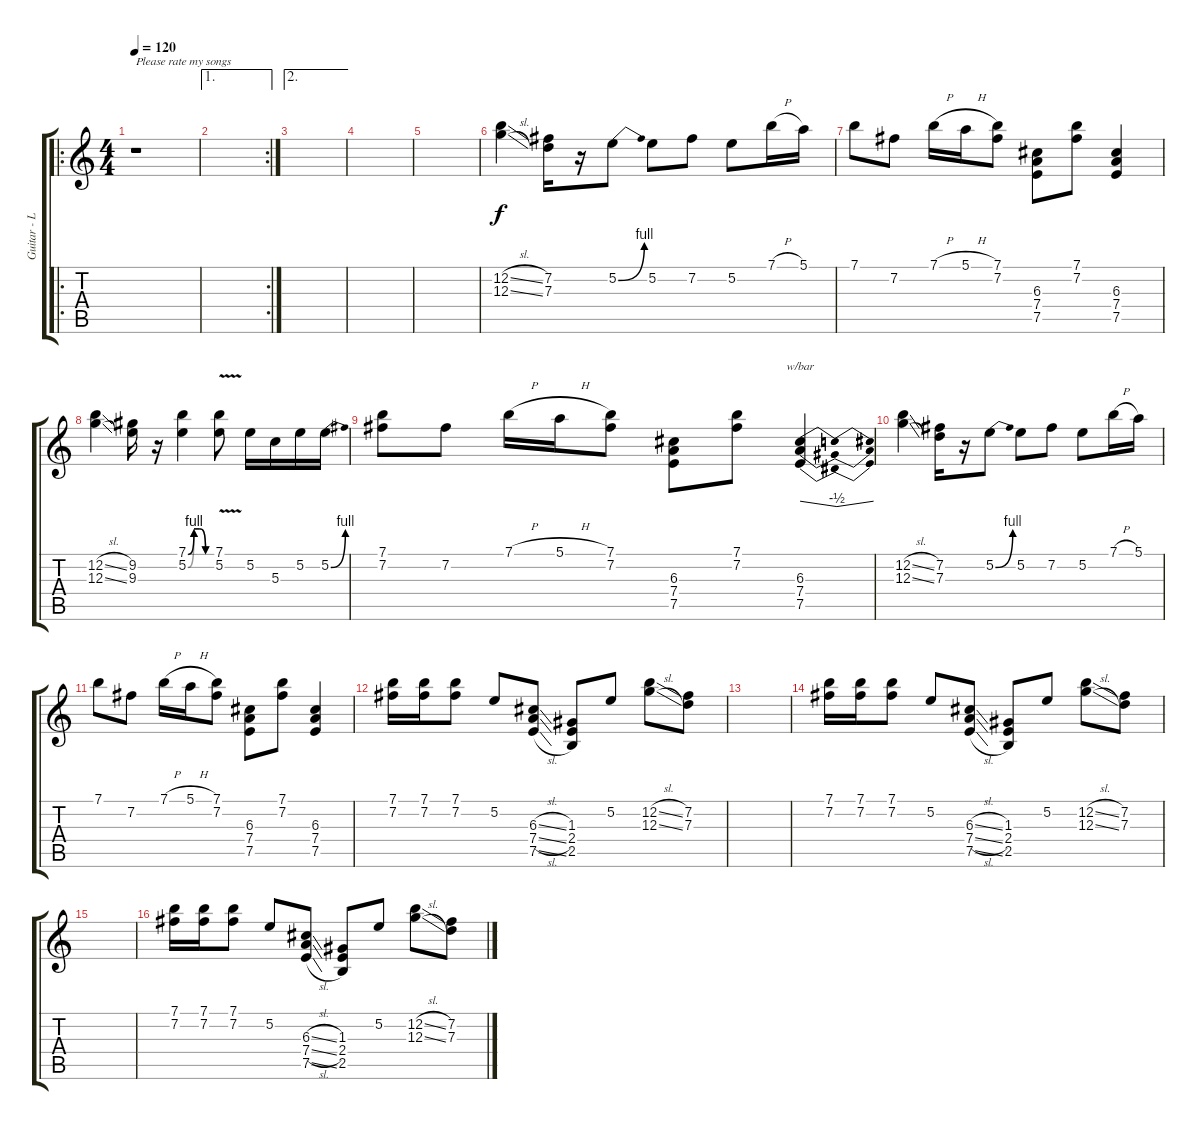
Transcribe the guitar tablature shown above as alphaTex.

\track ("Guitar - Lead" "Guitar - L") {instrument overdrivenguitar}
\staff {score tabs}
\tuning (E4 B3 G3 D3 A2 E2) {hide}
\ro
\ts (4 4)
\tempo 120
\clef g2
\ks c
r.1{txt "Please rate my songs" dy f instrument overdrivenguitar} |
\ae 1
\rc 2
|
\ae 2
|
|
|
(12.2{sl} 12.3{sl}).4 (7.2 7.3).16 r.16 5.2{be (bend 0 0 60 4)}.8 5.2.8 7.2.8 5.2.8 7.1{h}.16 5.1.16 |
7.1.8 7.2.8 7.1{h}.16 5.1{h}.16 (7.1 7.2).8 (6.3 7.4 7.5).8 (7.1 7.2).8 (6.3 7.4 7.5).4 |
(12.2{sl} 12.3{sl}).4 (9.2 9.3).16 r.16 (7.1{be (custom 0 0 15 4 30 4 45 0 60 0)} 5.2{be (custom 0 0 15 4 30 4 45 0 60 0)}).4 (7.1{v} 5.2{v}).8 5.2.16 5.3.16 5.2.16 5.2{be (bend 0 0 60 4)}.16 |
(7.1 7.2).8 7.2.8 7.1{h}.16 5.1{h}.16 (7.1 7.2).8 (6.3 7.4 7.5).8 (7.1 7.2).8 (6.3 7.4 7.5).4{tbe (dip default 0 0 30 -2 60 0)} |
(12.2{sl} 12.3{sl}).4 (7.2 7.3).16 r.16 5.2{be (bend 0 0 60 4)}.8 5.2.8 7.2.8 5.2.8 7.1{h}.16 5.1.16 |
7.1.8 7.2.8 7.1{h}.16 5.1{h}.16 (7.1 7.2).8 (6.3 7.4 7.5).8 (7.1 7.2).8 (6.3 7.4 7.5).4 |
(7.1 7.2).16 (7.1 7.2).16 (7.1 7.2).8 5.2.8 (6.3{sl} 7.4{sl} 7.5{sl}).8 (1.3 2.4 2.5).8 5.2.8 (12.2{sl} 12.3{sl}).8 (7.2 7.3).8 |
|
(7.1 7.2).16 (7.1 7.2).16 (7.1 7.2).8 5.2.8 (6.3{sl} 7.4{sl} 7.5{sl}).8 (1.3 2.4 2.5).8 5.2.8 (12.2{sl} 12.3{sl}).8 (7.2 7.3).8 |
|
(7.1 7.2).16 (7.1 7.2).16 (7.1 7.2).8 5.2.8 (6.3{sl} 7.4{sl} 7.5{sl}).8 (1.3 2.4 2.5).8 5.2.8 (12.2{sl} 12.3{sl}).8 (7.2 7.3).8
